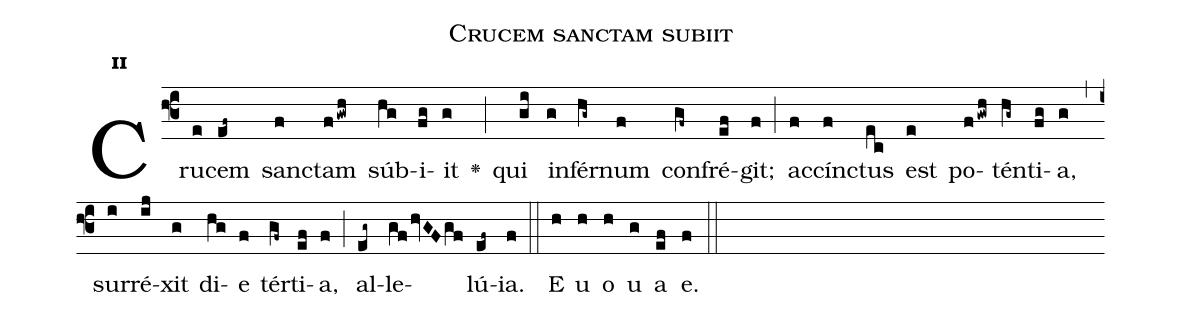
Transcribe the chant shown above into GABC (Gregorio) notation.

name:Crucem sanctam subiit;
office-part:Antiphona;
mode:2;
%%
initial-style: 1;
name: Crucem sanctam subiit
book: Antiphonae & Responsoria/Tomus II, p. 173;
occasion: Hebdomada II Paschae Feria VI;
office-part: Vesperae Ant E;
user-notes: ;
commentary: ;
annotation: 2d;
centering-scheme: english;
fontsize: 12;
font: OFLSortsMillGoudy;
height: 11;
width: 4.5;
%%
(f3)Cru(e)cem(ef~) san(f)ctam(fgwh) súb(hg)i(fg)it(g) <v>\greheightstar</v>(;) qui(gi) in(g)fér(hg~)num(f) con(gf~)fré(ef)git;(f) (;) ac(f)cín(f)ctus(ec) est(e) po(fgwh)tén(hg~)ti(fg)a,(g) (,) sur(i)ré(ij)xit(g) di(hg)e(f) tér(gf~)ti(ef)a,(f) (;) al(eg~)le(gfhvGFgf)lú(ef~)ia.(f) (::)
E(h) u(h) o(h) u(g) a(ef) e.(f) (::)
